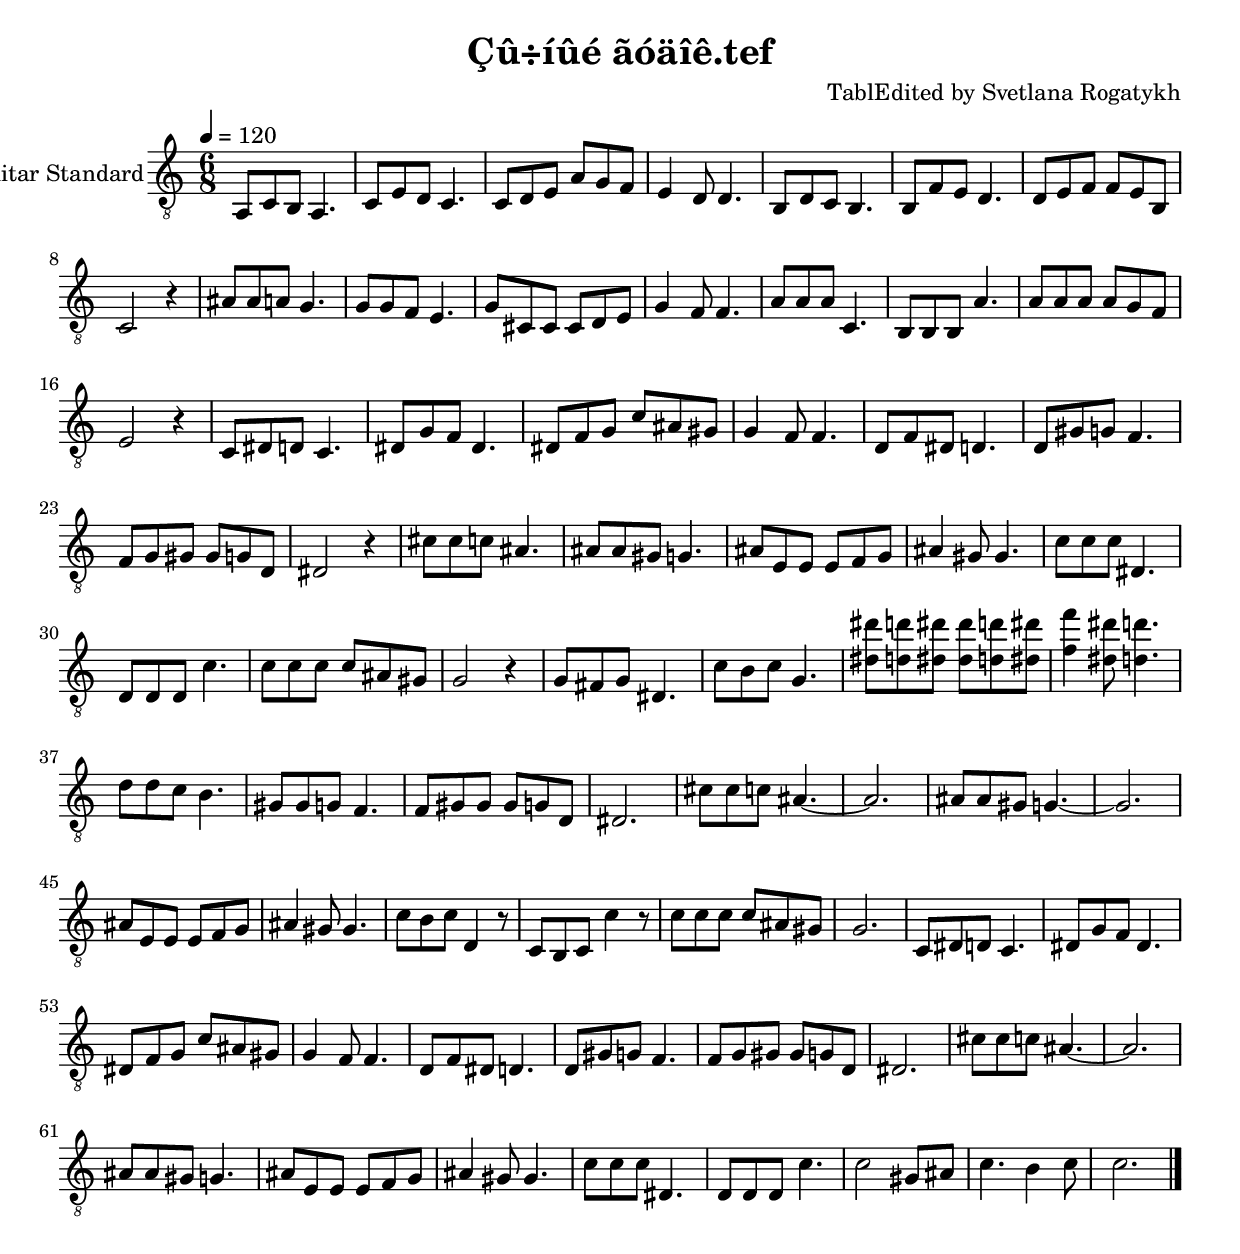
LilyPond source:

\version "2.10.0"
\header {
title="Çû÷íûé ãóäîê.tef"
subtitle=""
composer="TablEdited by Svetlana Rogatykh"
encoder="Svetlana.Rogatykh"
encodingsoftware="TablEdit"
}
PAVA = { 
\tempo 4 = 120
\time 6/8
\key c \major
 a,8 c b, a,4. | % 1
 c8 e d c4. | % 2
 c8 d e a g f | % 3
 e4 d8 d4. | % 4
 b,8 d c b,4. | % 5
 b,8 f e d4. | % 6
 d8 e f f e b, | % 7
 c2 r4 | % 8
 ais8 ais a g4. | % 9
 g8 g f e4. | % 10
 g8 cis cis cis d e | % 11
 g4 f8 f4. | % 12
 a8 a a c4. | % 13
 b,8 b, b, a4. | % 14
 a8 a a a g f | % 15
 e2 r4 | % 16
 c8 dis d c4. | % 17
 dis8 g f dis4. | % 18
 dis8 f g c' ais gis | % 19
 g4 f8 f4. | % 20
 d8 f dis d4. | % 21
 d8 gis g f4. | % 22
 f8 g gis gis g d | % 23
 dis2 r4 | % 24
 cis'8 cis' c' ais4. | % 25
 ais8 ais gis g4. | % 26
 ais8 e e e f g | % 27
 ais4 gis8 gis4. | % 28
 c'8 c' c' dis4. | % 29
 d8 d d c'4. | % 30
 c'8 c' c' c' ais gis | % 31
 g2 r4 | % 32
 g8 fis g dis4. | % 33
 c'8 b c' g4. | % 34
 <dis' dis''>8 <d' d''> <dis' dis''> <dis' dis''> <d' d''> <dis' dis''> | % 35
 <f' f''>4 <dis' dis''>8 <d' d''>4. | % 36
 d'8 d' c' b4. | % 37
 gis8 gis g f4. | % 38
 f8 gis gis gis g d | % 39
 dis2. | % 40
 cis'8 cis' c' ais4.~ | % 41
 ais2. | % 42
 ais8 ais gis g4.~ | % 43
 g2. | % 44
 ais8 e e e f g | % 45
 ais4 gis8 gis4. | % 46
 c'8 b c' d4 r8 | % 47
 c8 b, c c'4 r8 | % 48
 c'8 c' c' c' ais gis | % 49
 g2. | % 50
 c8 dis d c4. | % 51
 dis8 g f dis4. | % 52
 dis8 f g c' ais gis | % 53
 g4 f8 f4. | % 54
 d8 f dis d4. | % 55
 d8 gis g f4. | % 56
 f8 g gis gis g d | % 57
 dis2. | % 58
 cis'8 cis' c' ais4.~ | % 59
 ais2. | % 60
 ais8 ais gis g4. | % 61
 ais8 e e e f g | % 62
 ais4 gis8 gis4. | % 63
 c'8 c' c' dis4. | % 64
 d8 d d c'4. | % 65
 c'2 gis8 ais | % 66
 c'4. b4 c'8 | % 67
 c'2. \bar "|." | % 68
}

\score { <<
\new Staff <<
\clef "G_8"
\set Staff.instrumentName="Guitar Standard"
\PAVA
>>
>> }
